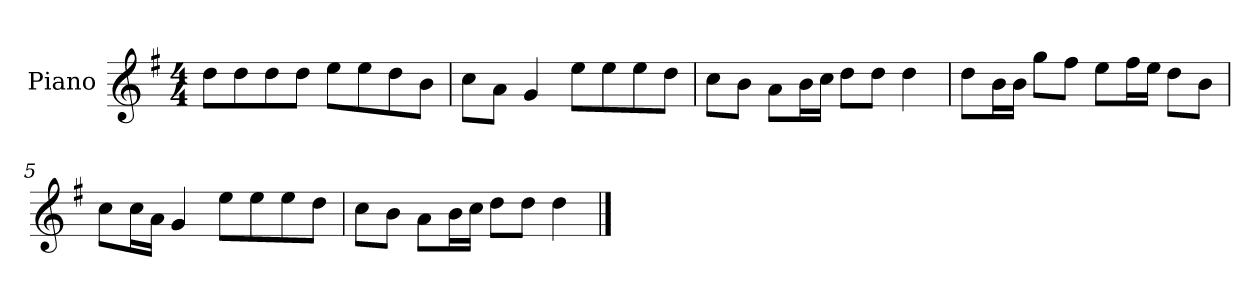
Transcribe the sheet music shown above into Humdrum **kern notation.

**kern
*part1
*staff1
*I"Piano
*I'P-no
*clefG2
*k[f#]
*M4/4
*MM90
=1
8dd\L
8dd\
8dd\
8dd\J
8ee\L
8ee\
8dd\
8b\J
=2
8cc\L
8a\J
4g/
8ee\L
8ee\
8ee\
8dd\J
=3
8cc\L
8b\J
8a\L
16b\L
16cc\JJ
8dd\L
8dd\J
4dd\
=4
8dd\L
16b\L
16b\JJ
8gg\L
8ff#\J
8ee\L
16ff#\L
16ee\JJ
8dd\L
8b\J
=5
8cc\L
16cc\L
16a\JJ
4g/
8ee\L
8ee\
8ee\
8dd\J
!!LO:LB:g=z
=6
8cc\L
8b\J
8a\L
16b\L
16cc\JJ
8dd\L
8dd\J
4dd\
==
*-
